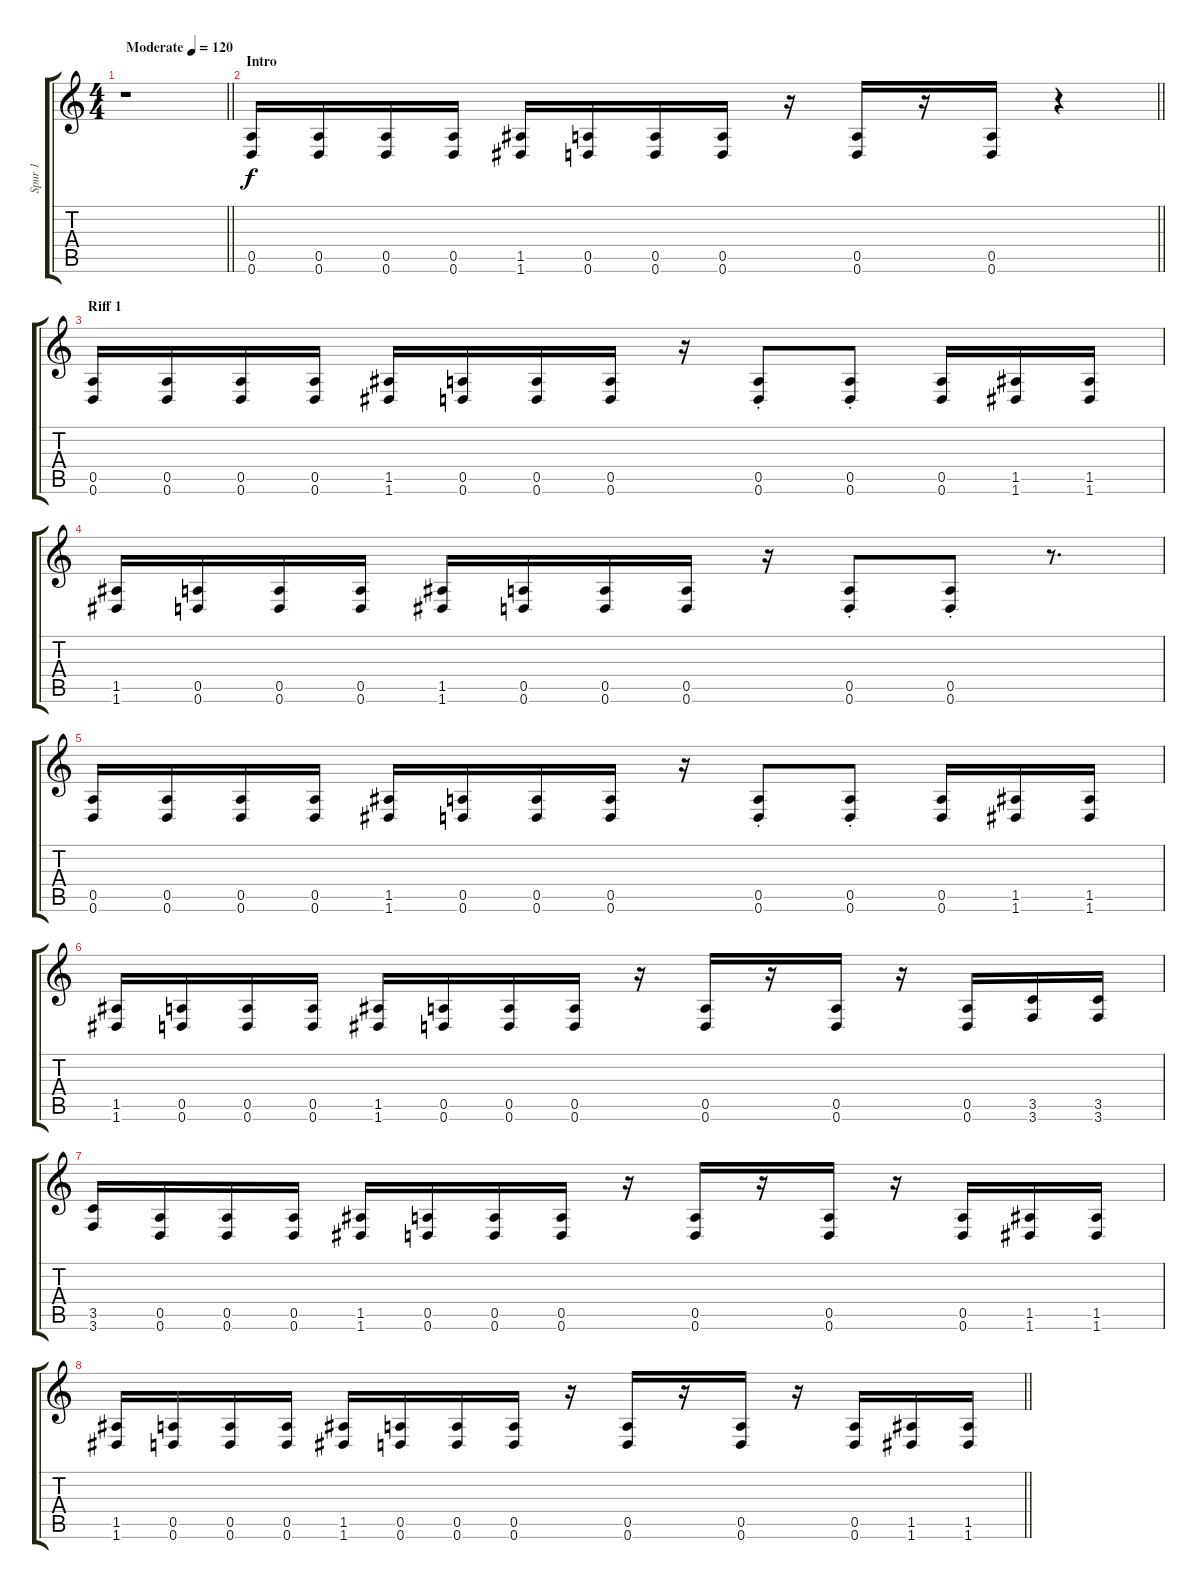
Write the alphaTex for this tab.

\track ("Spur 1" "Spur 1") {instrument distortionguitar}
\staff {score tabs}
\tuning (E4 B3 G3 D3 A2 D2) {hide}
\ts (4 4)
\tempo (120 "Moderate")
\clef g2
\barLineRight lightlight
\ks c
r.1{dy f instrument distortionguitar} |
\section ("" "Intro")
\barLineRight lightlight
(0.5 0.6).16 (0.5 0.6).16 (0.5 0.6).16 (0.5 0.6).16 (1.5 1.6).16 (0.5 0.6).16 (0.5 0.6).16 (0.5 0.6).16 r.16 (0.5 0.6).16 r.16 (0.5 0.6).16 r.4 |
\section ("" "Riff 1")
(0.5 0.6).16 (0.5 0.6).16 (0.5 0.6).16 (0.5 0.6).16 (1.5 1.6).16 (0.5 0.6).16 (0.5 0.6).16 (0.5 0.6).16 r.16 (0.5{st} 0.6{st}).8 (0.5{st} 0.6{st}).8 (0.5 0.6).16 (1.5 1.6).16 (1.5 1.6).16 |
(1.5 1.6).16 (0.5 0.6).16 (0.5 0.6).16 (0.5 0.6).16 (1.5 1.6).16 (0.5 0.6).16 (0.5 0.6).16 (0.5 0.6).16 r.16 (0.5{st} 0.6{st}).8 (0.5{st} 0.6{st}).8 r.8{d} |
(0.5 0.6).16 (0.5 0.6).16 (0.5 0.6).16 (0.5 0.6).16 (1.5 1.6).16 (0.5 0.6).16 (0.5 0.6).16 (0.5 0.6).16 r.16 (0.5{st} 0.6{st}).8 (0.5{st} 0.6{st}).8 (0.5 0.6).16 (1.5 1.6).16 (1.5 1.6).16 |
(1.5 1.6).16 (0.5 0.6).16 (0.5 0.6).16 (0.5 0.6).16 (1.5 1.6).16 (0.5 0.6).16 (0.5 0.6).16 (0.5 0.6).16 r.16 (0.5 0.6).16 r.16 (0.5 0.6).16 r.16 (0.5 0.6).16 (3.5 3.6).16 (3.5 3.6).16 |
(3.5 3.6).16 (0.5 0.6).16 (0.5 0.6).16 (0.5 0.6).16 (1.5 1.6).16 (0.5 0.6).16 (0.5 0.6).16 (0.5 0.6).16 r.16 (0.5 0.6).16 r.16 (0.5 0.6).16 r.16 (0.5 0.6).16 (1.5 1.6).16 (1.5 1.6).16 |
\barLineRight lightlight
(1.5 1.6).16 (0.5 0.6).16 (0.5 0.6).16 (0.5 0.6).16 (1.5 1.6).16 (0.5 0.6).16 (0.5 0.6).16 (0.5 0.6).16 r.16 (0.5 0.6).16 r.16 (0.5 0.6).16 r.16 (0.5 0.6).16 (1.5 1.6).16 (1.5 1.6).16
